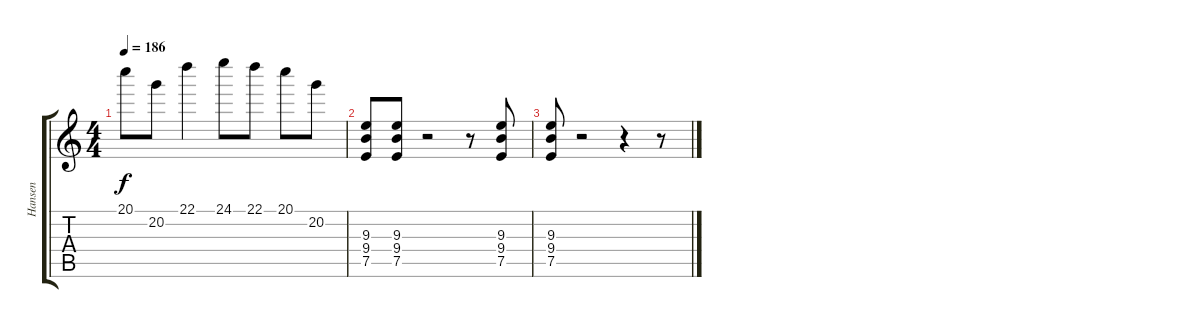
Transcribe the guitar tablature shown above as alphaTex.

\track ("Hansen" "Hansen") {instrument distortionguitar}
\staff {score tabs}
\tuning (E4 B3 G3 D3 A2 E2) {hide}
\ts (4 4)
\tempo 186
\clef g2
\ks c
20.1.8{dy f} 20.2.8 22.1.4 24.1.8 22.1.8 20.1.8 20.2.8 |
(9.3 9.4 7.5).8 (9.3 9.4 7.5).8 r.2 r.8 (9.3 9.4 7.5).8 |
(9.3 9.4 7.5).8 r.2 r.4 r.8
